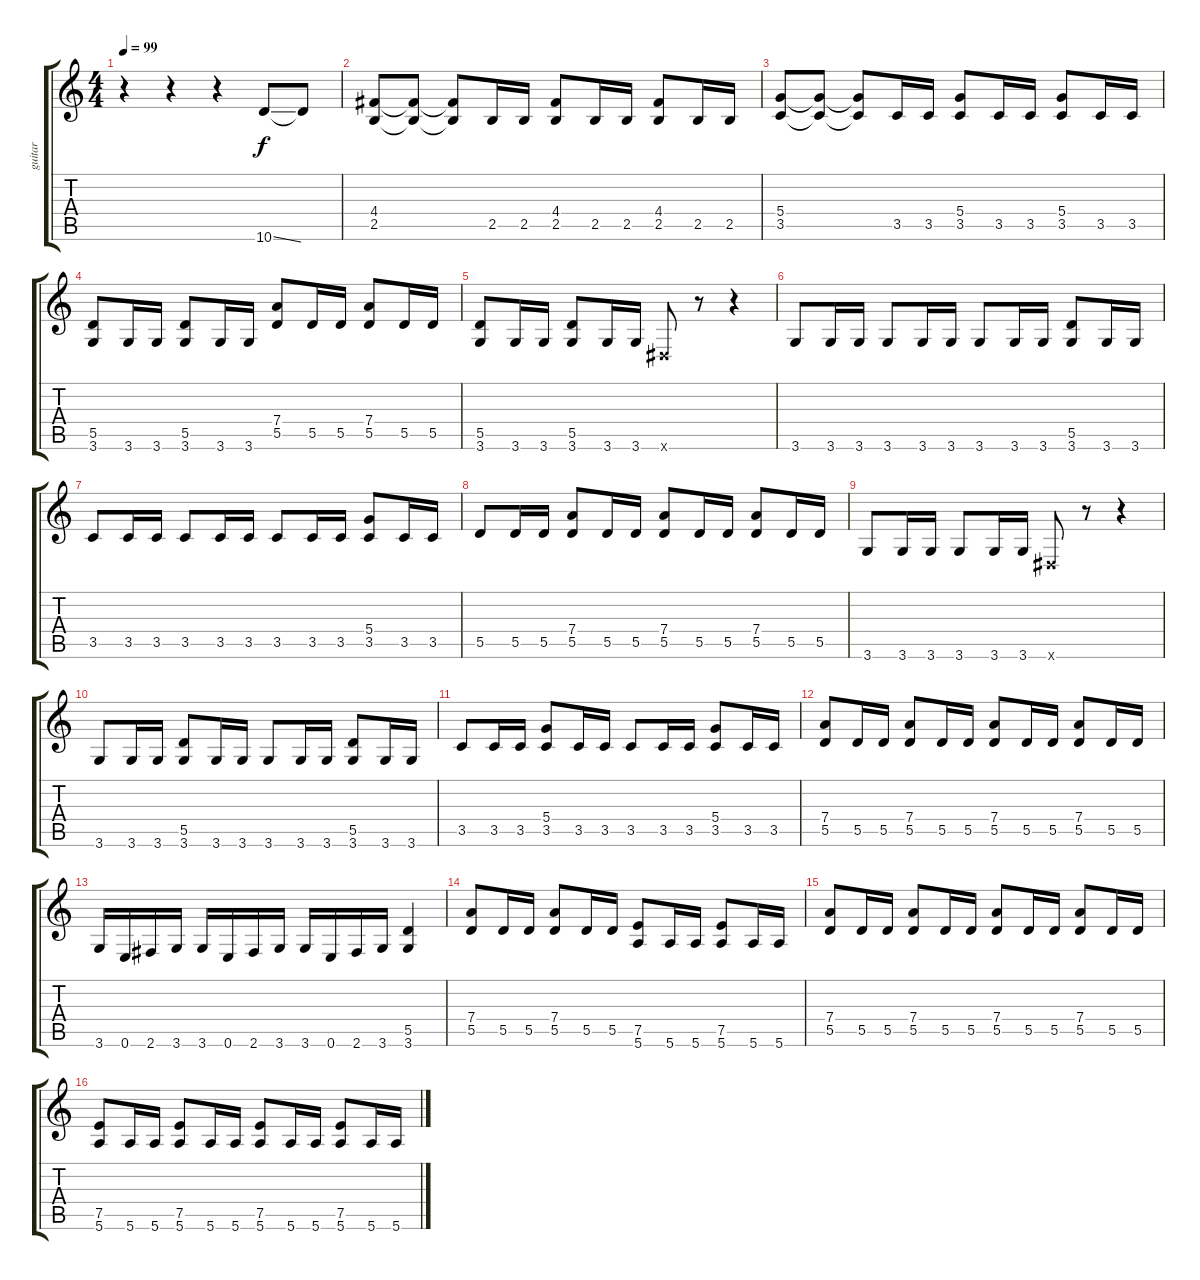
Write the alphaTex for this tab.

\track ("guitar" "guitar") {instrument distortionguitar}
\staff {score tabs}
\tuning (E4 B3 G3 D3 A2 E2) {hide}
\ts (4 4)
\tempo 99
\clef g2
\ks c
r.4{dy f instrument distortionguitar} r.4 r.4 10.6{ss}.8 10.6{t}.8 |
(4.4 2.5).8 (4.4{t} 2.5{t}).8 (4.4{t} 2.5{t}).8 2.5.16 2.5.16 (4.4 2.5).8 2.5.16 2.5.16 (4.4 2.5).8 2.5.16 2.5.16 |
(5.4 3.5).8 (5.4{t} 3.5{t}).8 (5.4{t} 3.5{t}).8 3.5.16 3.5.16 (5.4 3.5).8 3.5.16 3.5.16 (5.4 3.5).8 3.5.16 3.5.16 |
(5.5 3.6).8 3.6.16 3.6.16 (5.5 3.6).8 3.6.16 3.6.16 (7.4 5.5).8 5.5.16 5.5.16 (7.4 5.5).8 5.5.16 5.5.16 |
(5.5 3.6).8 3.6.16 3.6.16 (5.5 3.6).8 3.6.16 3.6.16 -1.6{x}.8 r.8 r.4 |
3.6.8 3.6.16 3.6.16 3.6.8 3.6.16 3.6.16 3.6.8 3.6.16 3.6.16 (5.5 3.6).8 3.6.16 3.6.16 |
3.5.8 3.5.16 3.5.16 3.5.8 3.5.16 3.5.16 3.5.8 3.5.16 3.5.16 (5.4 3.5).8 3.5.16 3.5.16 |
5.5.8 5.5.16 5.5.16 (7.4 5.5).8 5.5.16 5.5.16 (7.4 5.5).8 5.5.16 5.5.16 (7.4 5.5).8 5.5.16 5.5.16 |
3.6.8 3.6.16 3.6.16 3.6.8 3.6.16 3.6.16 -1.6{x}.8 r.8 r.4 |
3.6.8 3.6.16 3.6.16 (5.5 3.6).8 3.6.16 3.6.16 3.6.8 3.6.16 3.6.16 (5.5 3.6).8 3.6.16 3.6.16 |
3.5.8 3.5.16 3.5.16 (5.4 3.5).8 3.5.16 3.5.16 3.5.8 3.5.16 3.5.16 (5.4 3.5).8 3.5.16 3.5.16 |
(7.4 5.5).8 5.5.16 5.5.16 (7.4 5.5).8 5.5.16 5.5.16 (7.4 5.5).8 5.5.16 5.5.16 (7.4 5.5).8 5.5.16 5.5.16 |
3.6.16 0.6.16 2.6.16 3.6.16 3.6.16 0.6.16 2.6.16 3.6.16 3.6.16 0.6.16 2.6.16 3.6.16 (5.5 3.6).4 |
(7.4 5.5).8 5.5.16 5.5.16 (7.4 5.5).8 5.5.16 5.5.16 (7.5 5.6).8 5.6.16 5.6.16 (7.5 5.6).8 5.6.16 5.6.16 |
(7.4 5.5).8 5.5.16 5.5.16 (7.4 5.5).8 5.5.16 5.5.16 (7.4 5.5).8 5.5.16 5.5.16 (7.4 5.5).8 5.5.16 5.5.16 |
(7.5 5.6).8 5.6.16 5.6.16 (7.5 5.6).8 5.6.16 5.6.16 (7.5 5.6).8 5.6.16 5.6.16 (7.5 5.6).8 5.6.16 5.6.16
